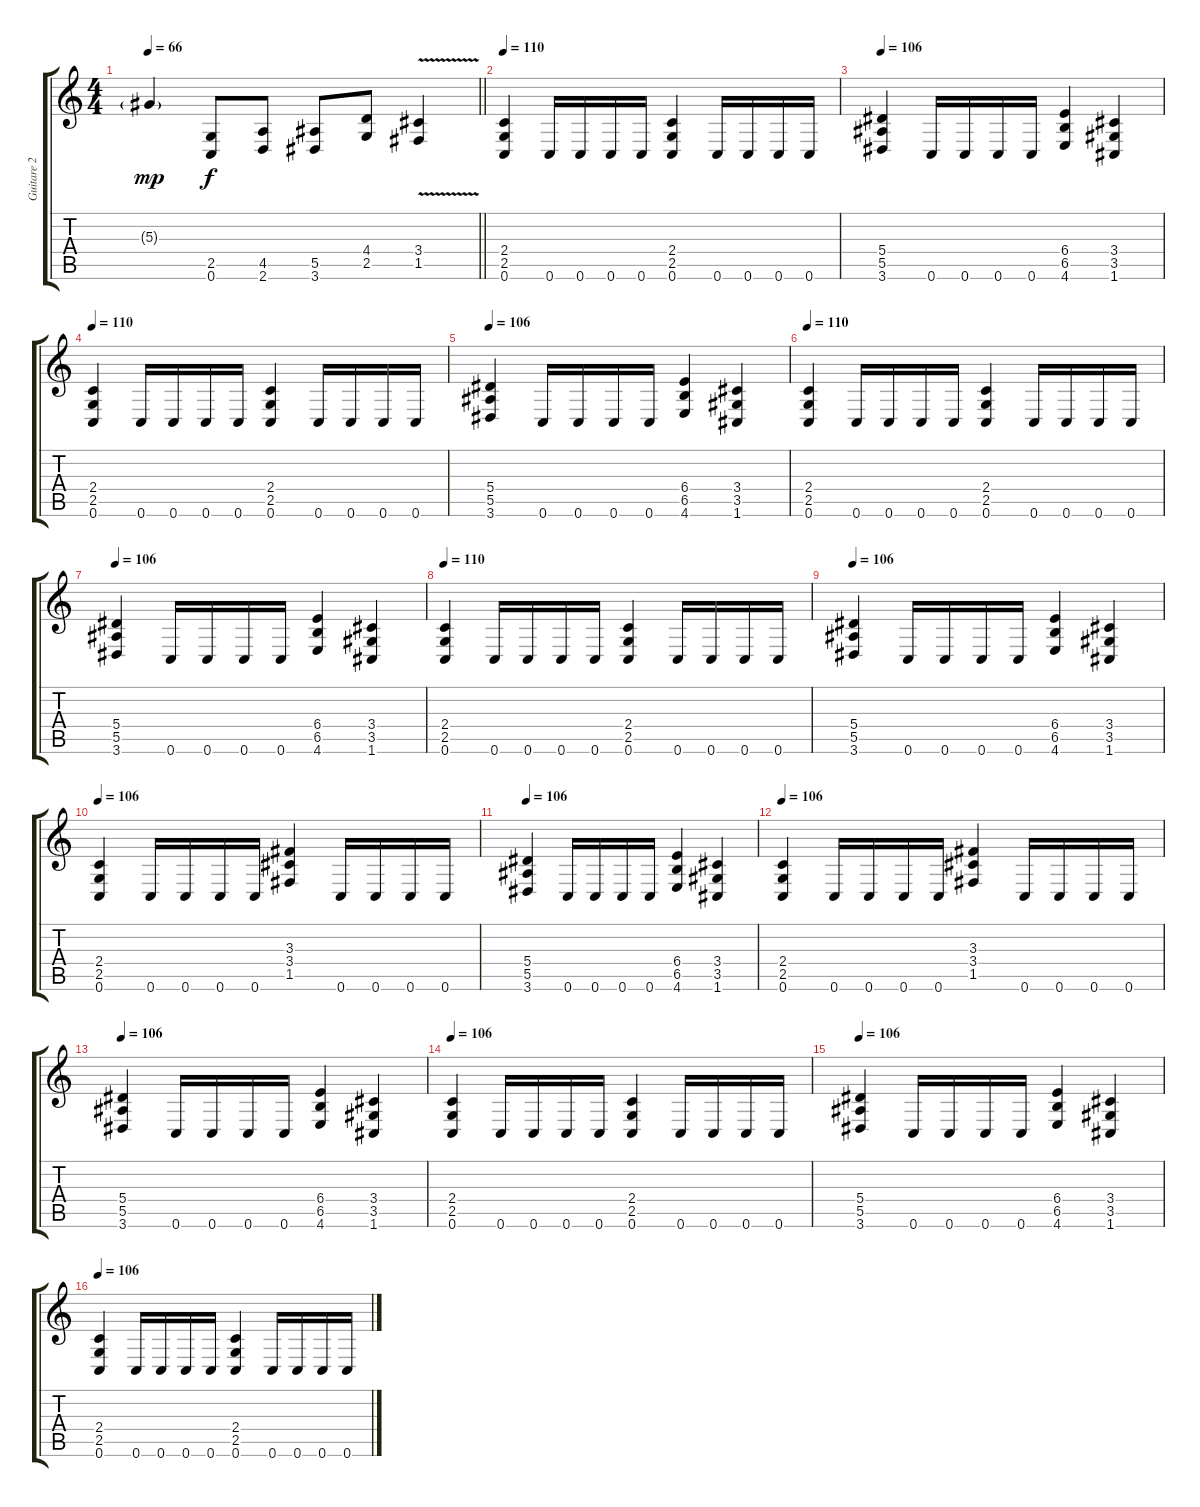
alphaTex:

\track ("Guitare 2" "Guitare 2") {instrument overdrivenguitar}
\staff {score tabs}
\tuning (C4 G3 Eb3 Bb2 F2 C2) {hide}
\ts (4 4)
\tempo 66
\clef g2
\barLineRight lightlight
\ks c
5.3{g}.4{dy mp} (2.5 0.6).8{dy f} (4.5 2.6).8 (5.5 3.6).8 (4.4 2.5).8 (3.4{v} 1.5{v}).4 |
\tempo 106
\tempo 110
(2.4 2.5 0.6).4 0.6.16 0.6.16 0.6.16 0.6.16 (2.4 2.5 0.6).4 0.6.16 0.6.16 0.6.16 0.6.16 |
\tempo 106
(5.4 5.5 3.6).4 0.6.16 0.6.16 0.6.16 0.6.16 (6.4 6.5 4.6).4 (3.4 3.5 1.6).4 |
\tempo 106
\tempo 110
(2.4 2.5 0.6).4 0.6.16 0.6.16 0.6.16 0.6.16 (2.4 2.5 0.6).4 0.6.16 0.6.16 0.6.16 0.6.16 |
\tempo 106
(5.4 5.5 3.6).4 0.6.16 0.6.16 0.6.16 0.6.16 (6.4 6.5 4.6).4 (3.4 3.5 1.6).4 |
\tempo 106
\tempo 110
(2.4 2.5 0.6).4 0.6.16 0.6.16 0.6.16 0.6.16 (2.4 2.5 0.6).4 0.6.16 0.6.16 0.6.16 0.6.16 |
\tempo 106
(5.4 5.5 3.6).4 0.6.16 0.6.16 0.6.16 0.6.16 (6.4 6.5 4.6).4 (3.4 3.5 1.6).4 |
\tempo 106
\tempo 110
(2.4 2.5 0.6).4 0.6.16 0.6.16 0.6.16 0.6.16 (2.4 2.5 0.6).4 0.6.16 0.6.16 0.6.16 0.6.16 |
\tempo 106
(5.4 5.5 3.6).4 0.6.16 0.6.16 0.6.16 0.6.16 (6.4 6.5 4.6).4 (3.4 3.5 1.6).4 |
\tempo 106
(2.4 2.5 0.6).4 0.6.16 0.6.16 0.6.16 0.6.16 (3.3 3.4 1.5).4 0.6.16 0.6.16 0.6.16 0.6.16 |
\tempo 106
(5.4 5.5 3.6).4 0.6.16 0.6.16 0.6.16 0.6.16 (6.4 6.5 4.6).4 (3.4 3.5 1.6).4 |
\tempo 106
(2.4 2.5 0.6).4 0.6.16 0.6.16 0.6.16 0.6.16 (3.3 3.4 1.5).4 0.6.16 0.6.16 0.6.16 0.6.16 |
\tempo 106
(5.4 5.5 3.6).4 0.6.16 0.6.16 0.6.16 0.6.16 (6.4 6.5 4.6).4 (3.4 3.5 1.6).4 |
\tempo 106
(2.4 2.5 0.6).4 0.6.16 0.6.16 0.6.16 0.6.16 (2.4 2.5 0.6).4 0.6.16 0.6.16 0.6.16 0.6.16 |
\tempo 106
(5.4 5.5 3.6).4 0.6.16 0.6.16 0.6.16 0.6.16 (6.4 6.5 4.6).4 (3.4 3.5 1.6).4 |
\tempo 106
(2.4 2.5 0.6).4 0.6.16 0.6.16 0.6.16 0.6.16 (2.4 2.5 0.6).4 0.6.16 0.6.16 0.6.16 0.6.16
